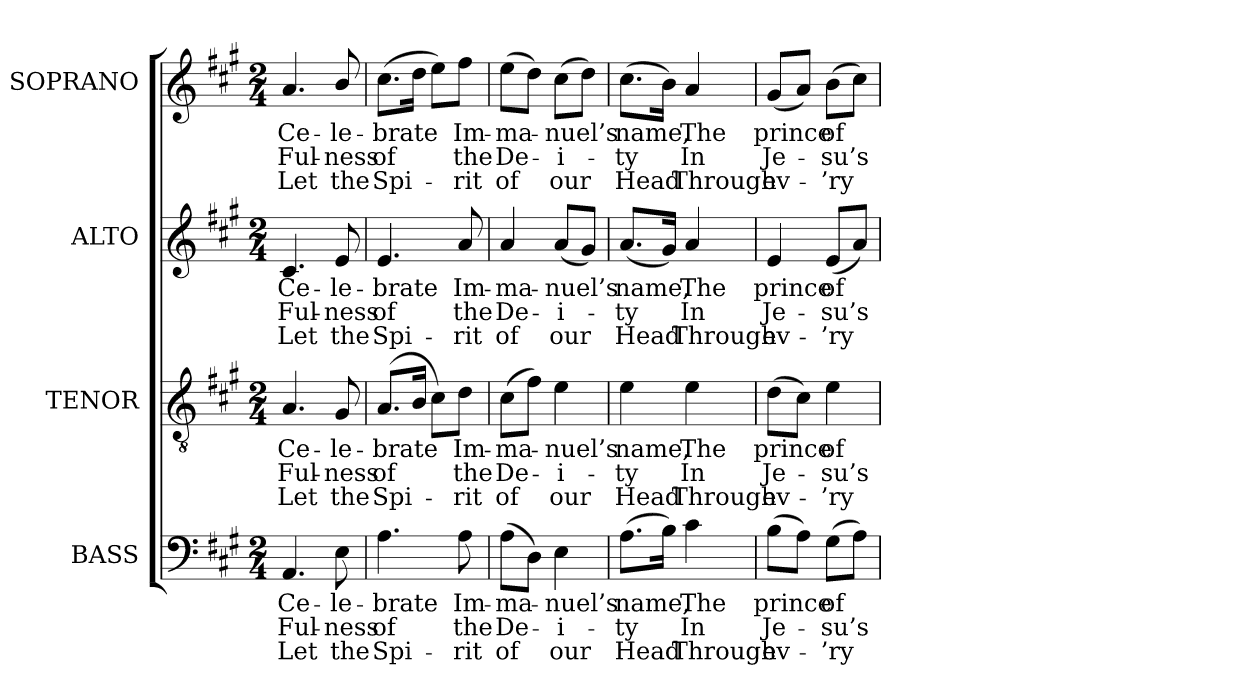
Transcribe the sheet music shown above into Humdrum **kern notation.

**kern	**text	**text	**text	**kern	**text	**text	**text	**kern	**text	**text	**text	**kern	**text	**text	**text
*part4	*part4	*part4	*part4	*part3	*part3	*part3	*part3	*part2	*part2	*part2	*part2	*part1	*part1	*part1	*part1
*staff4	*staff4	*staff4	*staff4	*staff3	*staff3	*staff3	*staff3	*staff2	*staff2	*staff2	*staff2	*staff1	*staff1	*staff1	*staff1
*I"BASS	*	*	*	*I"TENOR	*	*	*	*I"ALTO	*	*	*	*I"SOPRANO	*	*	*
*I'B.	*	*	*	*I'T.	*	*	*	*I'A.	*	*	*	*I'S.	*	*	*
!!LO:PB:g=z
*clefF4	*	*	*	*clefGv2	*	*	*	*clefG2	*	*	*	*clefG2	*	*	*
*	*	*	*	*ITrd7c12	*	*	*	*	*	*	*	*	*	*	*
*k[f#c#g#]	*	*	*	*k[f#c#g#]	*	*	*	*k[f#c#g#]	*	*	*	*k[f#c#g#]	*	*	*
*A:	*	*	*	*A:	*	*	*	*A:	*	*	*	*A:	*	*	*
*M2/4	*	*	*	*M2/4	*	*	*	*M2/4	*	*	*	*M2/4	*	*	*
=1	=1	=1	=1	=1	=1	=1	=1	=1	=1	=1	=1	=1	=1	=1	=1
!	!LO:LY:b:color=#000000	!LO:LY:b:color=#000000	!LO:LY:b:color=#000000	!	!	!	!	!	!	!	!	!	!	!	!
!	!	!	!	!	!LO:LY:b:color=#000000	!LO:LY:b:color=#000000	!LO:LY:b:color=#000000	!	!	!	!	!	!	!	!
!	!	!	!	!	!	!	!	!	!LO:LY:b:color=#000000	!LO:LY:b:color=#000000	!LO:LY:b:color=#000000	!	!	!	!
!	!	!	!	!	!	!	!	!	!	!	!	!	!LO:LY:b:color=#000000	!LO:LY:b:color=#000000	!LO:LY:b:color=#000000
4.AAi/	Ce-	Ful-	Let	4.AAi/	Ce-	Ful-	Let	4.c#i/	Ce-	Ful-	Let	4.ai/	Ce-	Ful-	Let
!	!LO:LY:b:color=#000000	!LO:LY:b:color=#000000	!LO:LY:b:color=#000000	!	!	!	!	!	!	!	!	!	!	!	!
!	!	!	!	!	!LO:LY:b:color=#000000	!LO:LY:b:color=#000000	!LO:LY:b:color=#000000	!	!	!	!	!	!	!	!
!	!	!	!	!	!	!	!	!	!LO:LY:b:color=#000000	!LO:LY:b:color=#000000	!LO:LY:b:color=#000000	!	!	!	!
!	!	!	!	!	!	!	!	!	!	!	!	!	!LO:LY:b:color=#000000	!LO:LY:b:color=#000000	!LO:LY:b:color=#000000
8Ei\	-le-	-ness	the	8GG#i/	-le-	-ness	the	8ei/	-le-	-ness	the	8bi/	-le-	-ness	the
=2	=2	=2	=2	=2	=2	=2	=2	=2	=2	=2	=2	=2	=2	=2	=2
!	!LO:LY:b:color=#000000	!LO:LY:b:color=#000000	!LO:LY:b:color=#000000	!	!	!	!	!	!	!	!	!	!	!	!
!	!	!	!	!	!LO:LY:b:color=#000000	!LO:LY:b:color=#000000	!LO:LY:b:color=#000000	!	!	!	!	!	!	!	!
!	!	!	!	!	!	!	!	!	!LO:LY:b:color=#000000	!LO:LY:b:color=#000000	!LO:LY:b:color=#000000	!	!	!	!
!	!	!	!	!	!	!	!	!	!	!	!	!	!LO:LY:b:color=#000000	!LO:LY:b:color=#000000	!LO:LY:b:color=#000000
4.Ai\	-brate	of	Spi-	(8.AAi/L	-brate	of	Spi-	4.ei/	-brate	of	Spi-	(8.cc#i\L	-brate	of	Spi-
.	.	.	.	16BBi/Jk	.	.	.	.	.	.	.	16ddi\Jk	.	.	.
.	.	.	.	8C#i\L)	.	.	.	.	.	.	.	8eei\L)	.	.	.
!	!LO:LY:b:color=#000000	!LO:LY:b:color=#000000	!LO:LY:b:color=#000000	!	!	!	!	!	!	!	!	!	!	!	!
!	!	!	!	!	!LO:LY:b:color=#000000	!LO:LY:b:color=#000000	!LO:LY:b:color=#000000	!	!	!	!	!	!	!	!
!	!	!	!	!	!	!	!	!	!LO:LY:b:color=#000000	!LO:LY:b:color=#000000	!LO:LY:b:color=#000000	!	!	!	!
!	!	!	!	!	!	!	!	!	!	!	!	!	!LO:LY:b:color=#000000	!LO:LY:b:color=#000000	!LO:LY:b:color=#000000
8Ai\	Im-	the	-rit	8Di\J	Im-	the	-rit	8ai/	Im-	the	-rit	8ff#i\J	Im-	the	-rit
=3	=3	=3	=3	=3	=3	=3	=3	=3	=3	=3	=3	=3	=3	=3	=3
!	!LO:LY:b:color=#000000	!LO:LY:b:color=#000000	!LO:LY:b:color=#000000	!	!	!	!	!	!	!	!	!	!	!	!
!	!	!	!	!	!LO:LY:b:color=#000000	!LO:LY:b:color=#000000	!LO:LY:b:color=#000000	!	!	!	!	!	!	!	!
!	!	!	!	!	!	!	!	!	!LO:LY:b:color=#000000	!LO:LY:b:color=#000000	!LO:LY:b:color=#000000	!	!	!	!
!	!	!	!	!	!	!	!	!	!	!	!	!	!LO:LY:b:color=#000000	!LO:LY:b:color=#000000	!LO:LY:b:color=#000000
(8Ai\L	-ma-	De-	of	(8C#i\L	-ma-	De-	of	4ai/	-ma-	De-	of	(8eei\L	-ma-	De-	of
8Di\J)	.	.	.	8F#i\J)	.	.	.	.	.	.	.	8ddi\J)	.	.	.
!	!LO:LY:b:color=#000000	!LO:LY:b:color=#000000	!LO:LY:b:color=#000000	!	!	!	!	!	!	!	!	!	!	!	!
!	!	!	!	!	!LO:LY:b:color=#000000	!LO:LY:b:color=#000000	!LO:LY:b:color=#000000	!	!	!	!	!	!	!	!
!	!	!	!	!	!	!	!	!	!LO:LY:b:color=#000000	!LO:LY:b:color=#000000	!LO:LY:b:color=#000000	!	!	!	!
!	!	!	!	!	!	!	!	!	!	!	!	!	!LO:LY:b:color=#000000	!LO:LY:b:color=#000000	!LO:LY:b:color=#000000
4Ei\	-nuel’s	-i-	our	4Ei\	-nuel’s	-i-	our	(8ai/L	-nuel’s	-i-	our	(8cc#i\L	-nuel’s	-i-	our
.	.	.	.	.	.	.	.	8g#i/J)	.	.	.	8ddi\J)	.	.	.
=4	=4	=4	=4	=4	=4	=4	=4	=4	=4	=4	=4	=4	=4	=4	=4
!	!LO:LY:b:color=#000000	!LO:LY:b:color=#000000	!LO:LY:b:color=#000000	!	!	!	!	!	!	!	!	!	!	!	!
!	!	!	!	!	!LO:LY:b:color=#000000	!LO:LY:b:color=#000000	!LO:LY:b:color=#000000	!	!	!	!	!	!	!	!
!	!	!	!	!	!	!	!	!	!LO:LY:b:color=#000000	!LO:LY:b:color=#000000	!LO:LY:b:color=#000000	!	!	!	!
!	!	!	!	!	!	!	!	!	!	!	!	!	!LO:LY:b:color=#000000	!LO:LY:b:color=#000000	!LO:LY:b:color=#000000
(8.Ai\L	name,	-ty	Head	4Ei\	name,	-ty	Head	(8.ai/L	name,	-ty	Head	(8.cc#i\L	name,	-ty	Head
16Bi\Jk)	.	.	.	.	.	.	.	16g#i/Jk)	.	.	.	16bi\Jk)	.	.	.
!	!LO:LY:b:color=#000000	!LO:LY:b:color=#000000	!LO:LY:b:color=#000000	!	!	!	!	!	!	!	!	!	!	!	!
!	!	!	!	!	!LO:LY:b:color=#000000	!LO:LY:b:color=#000000	!LO:LY:b:color=#000000	!	!	!	!	!	!	!	!
!	!	!	!	!	!	!	!	!	!LO:LY:b:color=#000000	!LO:LY:b:color=#000000	!LO:LY:b:color=#000000	!	!	!	!
!	!	!	!	!	!	!	!	!	!	!	!	!	!LO:LY:b:color=#000000	!LO:LY:b:color=#000000	!LO:LY:b:color=#000000
4c#i\	The	In	Through	4Ei\	The	In	Through	4ai/	The	In	Through	4ai/	The	In	Through
=5	=5	=5	=5	=5	=5	=5	=5	=5	=5	=5	=5	=5	=5	=5	=5
!	!LO:LY:b:color=#000000	!LO:LY:b:color=#000000	!LO:LY:b:color=#000000	!	!	!	!	!	!	!	!	!	!	!	!
!	!	!	!	!	!LO:LY:b:color=#000000	!LO:LY:b:color=#000000	!LO:LY:b:color=#000000	!	!	!	!	!	!	!	!
!	!	!	!	!	!	!	!	!	!LO:LY:b:color=#000000	!LO:LY:b:color=#000000	!LO:LY:b:color=#000000	!	!	!	!
!	!	!	!	!	!	!	!	!	!	!	!	!	!LO:LY:b:color=#000000	!LO:LY:b:color=#000000	!LO:LY:b:color=#000000
(8Bi\L	prince	Je-	ev-	(8Di\L	prince	Je-	ev-	4ei/	prince	Je-	ev-	(8g#i/L	prince	Je-	ev-
8Ai\J)	.	.	.	8C#i\J)	.	.	.	.	.	.	.	8ai/J)	.	.	.
!	!LO:LY:b:color=#000000	!LO:LY:b:color=#000000	!LO:LY:b:color=#000000	!	!	!	!	!	!	!	!	!	!	!	!
!	!	!	!	!	!LO:LY:b:color=#000000	!LO:LY:b:color=#000000	!LO:LY:b:color=#000000	!	!	!	!	!	!	!	!
!	!	!	!	!	!	!	!	!	!LO:LY:b:color=#000000	!LO:LY:b:color=#000000	!LO:LY:b:color=#000000	!	!	!	!
!	!	!	!	!	!	!	!	!	!	!	!	!	!LO:LY:b:color=#000000	!LO:LY:b:color=#000000	!LO:LY:b:color=#000000
(8G#i\L	of	-su’s	-’ry	4Ei\	of	-su’s	-’ry	(8ei/L	of	-su’s	-’ry	(8bi\L	of	-su’s	-’ry
8Ai\J)	.	.	.	.	.	.	.	8ai/J)	.	.	.	8cc#i\J)	.	.	.
=	=	=	=	=	=	=	=	=	=	=	=	=	=	=	=
*-	*-	*-	*-	*-	*-	*-	*-	*-	*-	*-	*-	*-	*-	*-	*-
